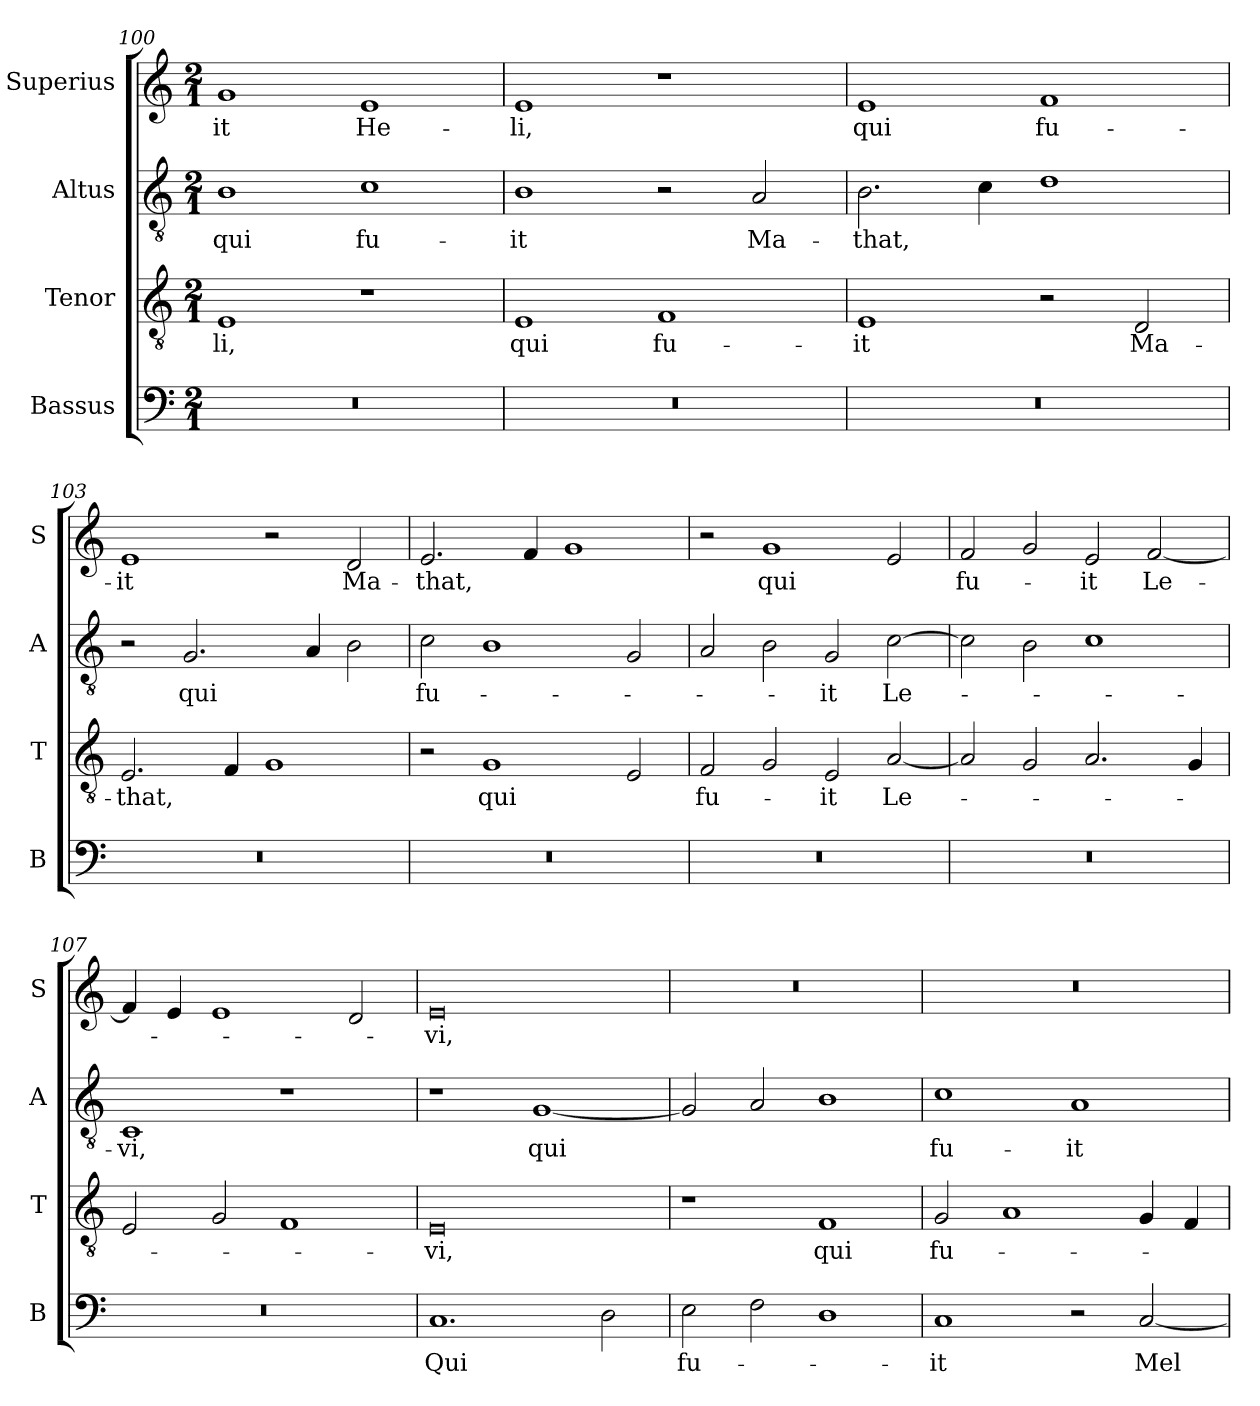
**kern	**text	**kern	**text	**kern	**text	**kern	**text
*part4	*part4	*part3	*part3	*part2	*part2	*part1	*part1
*staff4	*staff4	*staff3	*staff3	*staff2	*staff2	*staff1	*staff1
*I"Bassus	*	*I"Tenor	*	*I"Altus	*	*I"Superius	*
*I'B	*	*I'T	*	*I'A	*	*I'S	*
*clefF4	*	*clefGv2	*	*clefGv2	*	*clefG2	*
*k[]	*	*k[]	*	*k[]	*	*k[]	*
*M2/1	*	*M2/1	*	*M2/1	*	*M2/1	*
=100	=100	=100	=100	=100	=100	=100	=100
0r	.	1E	-li,	1B	qui	1g	-it
.	.	1r	.	1c	fu-	1e	He-
=101	=101	=101	=101	=101	=101	=101	=101
0r	.	1E	qui	1B	-it	1e	-li,
.	.	1F	fu-	2r	.	1r	.
.	.	.	.	2A/	Ma-	.	.
=102	=102	=102	=102	=102	=102	=102	=102
0r	.	1E	-it	2.B\	-that,	1e	qui
.	.	.	.	4c\	.	.	.
.	.	2r	.	1d	.	1f	fu-
.	.	2D/	Ma-	.	.	.	.
=103	=103	=103	=103	=103	=103	=103	=103
0r	.	2.E/	-that,	2r	.	1e	-it
.	.	.	.	2.G/	qui	.	.
.	.	4F/	.	.	.	.	.
.	.	1G	.	.	.	2r	.
.	.	.	.	4A/	.	.	.
.	.	.	.	2B\	.	2d/	Ma-
=104	=104	=104	=104	=104	=104	=104	=104
0r	.	2r	.	2c\	fu-	2.e/	-that,
.	.	1G	qui	1B	.	.	.
.	.	.	.	.	.	4f/	.
.	.	.	.	.	.	1g	.
.	.	2E/	.	2G/	.	.	.
=105	=105	=105	=105	=105	=105	=105	=105
0r	.	2F/	fu-	2A/	.	2r	.
.	.	2G/	.	2B\	.	1g	qui
.	.	2E/	-it	2G/	-it	.	.
.	.	[2A/	Le-	[2c\	Le-	2e/	.
=106	=106	=106	=106	=106	=106	=106	=106
0r	.	2A/]	.	2c\]	.	2f/	fu-
.	.	2G/	.	2B\	.	2g/	.
.	.	2.A/	.	1c	.	2e/	-it
.	.	.	.	.	.	[2f/	Le-
.	.	4G/	.	.	.	.	.
=107	=107	=107	=107	=107	=107	=107	=107
0r	.	2E/	.	1C	-vi,	4f/]	.
.	.	.	.	.	.	4e/	.
.	.	2G/	.	.	.	1e	.
.	.	1F	.	1r	.	.	.
.	.	.	.	.	.	2d/	.
=108	=108	=108	=108	=108	=108	=108	=108
1.C	Qui	0E	-vi,	1r	.	0e	-vi,
.	.	.	.	[1G	qui	.	.
2D\	.	.	.	.	.	.	.
=109	=109	=109	=109	=109	=109	=109	=109
2E\	fu-	1r	.	2G/]	.	0r	.
2F\	.	.	.	2A/	.	.	.
1D	.	1F	qui	1B	.	.	.
=110	=110	=110	=110	=110	=110	=110	=110
1C	-it	2G/	fu-	1c	fu-	0r	.
.	.	1A	.	.	.	.	.
2r	.	.	.	1A	-it	.	.
[2C/	Mel-	4G/	.	.	.	.	.
.	.	4F/	.	.	.	.	.
=	=	=	=	=	=	=	=
*-	*-	*-	*-	*-	*-	*-	*-
